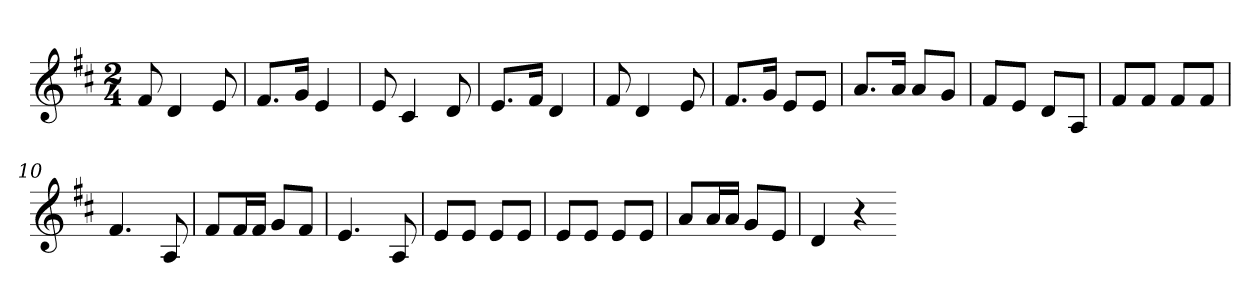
**kern
*part1
*staff1
*k[f#c#]
*D:
*M2/4
=1
8f#
4d
8e
=2
8.f#L
16gJk
4e
=3
8e
4c#
8d
=4
8.eL
16f#Jk
4d
=5
8f#
4d
8e
=6
8.f#L
16gJk
8eL
8eJ
=7
8.aL
16aJk
8aL
8gJ
=8
8f#L
8eJ
8dL
8AJ
=9
8f#L
8f#J
8f#L
8f#J
=10
4.f#
8A
=11
8f#L
16f#L
16f#JJ
8gL
8f#J
=12
4.e
8A
=13
8eL
8eJ
8eL
8eJ
=14
8eL
8eJ
8eL
8eJ
=15
8aL
16aL
16aJJ
8gL
8eJ
=16
4d
4r
=-
*-
